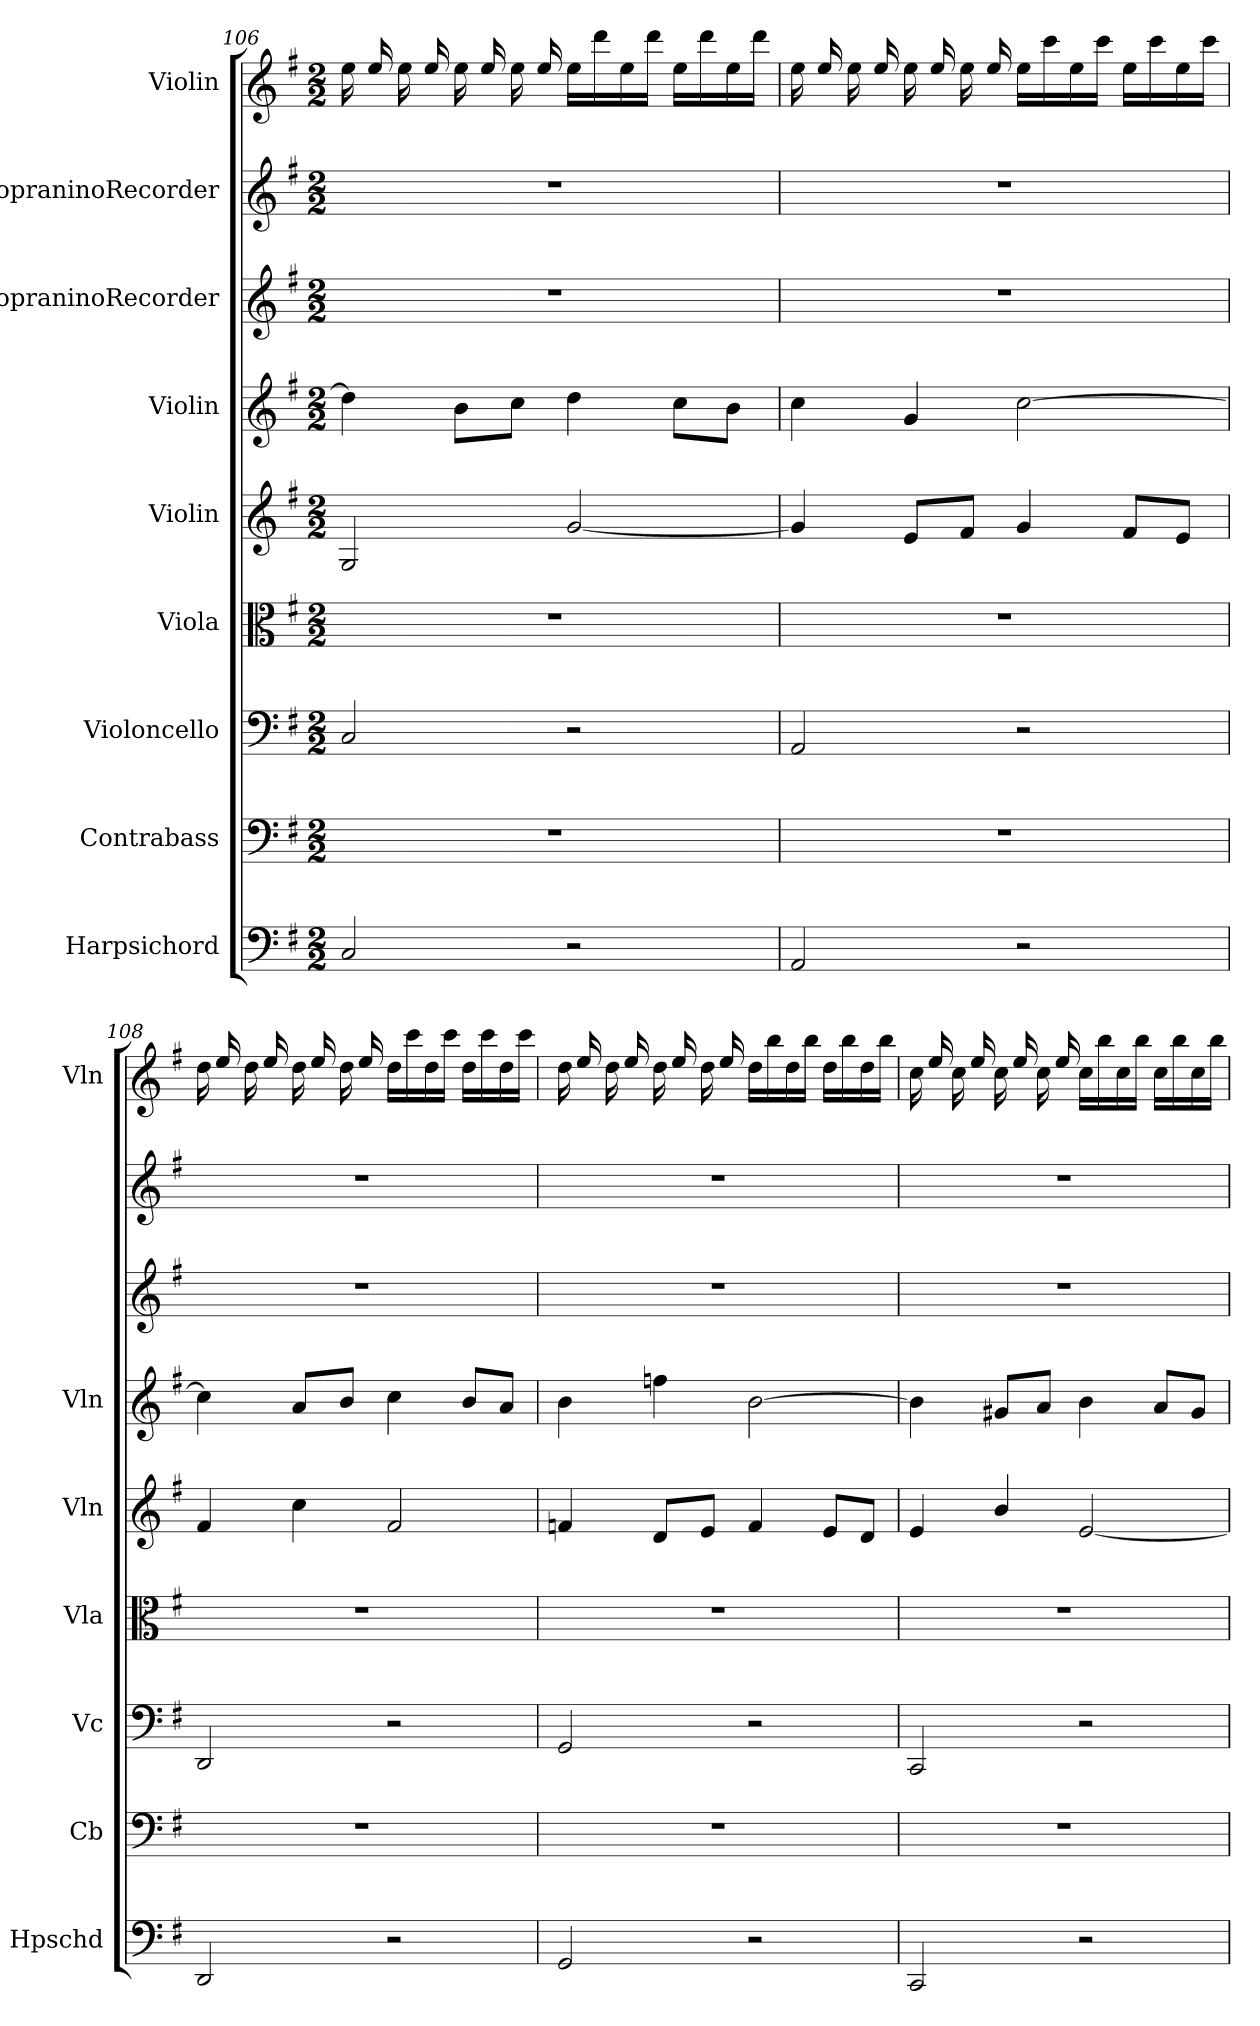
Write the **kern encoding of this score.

**kern	**kern	**kern	**kern	**kern	**kern	**kern	**kern	**kern
*part9	*part8	*part7	*part6	*part5	*part4	*part3	*part2	*part1
*staff9	*staff8	*staff7	*staff6	*staff5	*staff4	*staff3	*staff2	*staff1
*I"Harpsichord	*I"Contrabass	*I"Violoncello	*I"Viola	*I"Violin	*I"Violin	*I"SopraninoRecorder	*I"SopraninoRecorder	*I"Violin
*I'Hpschd	*I'Cb	*I'Vc	*I'Vla	*I'Vln	*I'Vln	*	*	*I'Vln
*clefF4	*clefF4	*clefF4	*clefC3	*clefG2	*clefG2	*clefG2	*clefG2	*clefG2
*k[f#]	*k[f#]	*k[f#]	*k[f#]	*k[f#]	*k[f#]	*k[f#]	*k[f#]	*k[f#]
*G:	*G:	*G:	*G:	*G:	*G:	*G:	*G:	*G:
*M2/2	*M2/2	*M2/2	*M2/2	*M2/2	*M2/2	*M2/2	*M2/2	*M2/2
=106	=106	=106	=106	=106	=106	=106	=106	=106
2C/	1r	2C/	1r	2G/	4dd\]	1r	1r	16ee\
.	.	.	.	.	.	.	.	16ee/
.	.	.	.	.	.	.	.	16ee\
.	.	.	.	.	.	.	.	16ee/
.	.	.	.	.	8b\L	.	.	16ee\
.	.	.	.	.	.	.	.	16ee/
.	.	.	.	.	8cc\J	.	.	16ee\
.	.	.	.	.	.	.	.	16ee/
2r	.	2r	.	[2g/	4dd\	.	.	16ee\LL
.	.	.	.	.	.	.	.	16ddd\
.	.	.	.	.	.	.	.	16ee\
.	.	.	.	.	.	.	.	16ddd\JJ
.	.	.	.	.	8cc\L	.	.	16ee\LL
.	.	.	.	.	.	.	.	16ddd\
.	.	.	.	.	8b\J	.	.	16ee\
.	.	.	.	.	.	.	.	16ddd\JJ
=107	=107	=107	=107	=107	=107	=107	=107	=107
2AA/	1r	2AA/	1r	4g/]	4cc\	1r	1r	16ee\
.	.	.	.	.	.	.	.	16ee/
.	.	.	.	.	.	.	.	16ee\
.	.	.	.	.	.	.	.	16ee/
.	.	.	.	8e/L	4g/	.	.	16ee\
.	.	.	.	.	.	.	.	16ee/
.	.	.	.	8f#/J	.	.	.	16ee\
.	.	.	.	.	.	.	.	16ee/
2r	.	2r	.	4g/	[2cc\	.	.	16ee\LL
.	.	.	.	.	.	.	.	16ccc\
.	.	.	.	.	.	.	.	16ee\
.	.	.	.	.	.	.	.	16ccc\JJ
.	.	.	.	8f#/L	.	.	.	16ee\LL
.	.	.	.	.	.	.	.	16ccc\
.	.	.	.	8e/J	.	.	.	16ee\
.	.	.	.	.	.	.	.	16ccc\JJ
=108	=108	=108	=108	=108	=108	=108	=108	=108
2DD/	1r	2DD/	1r	4f#/	4cc\]	1r	1r	16dd\
.	.	.	.	.	.	.	.	16ee/
.	.	.	.	.	.	.	.	16dd\
.	.	.	.	.	.	.	.	16ee/
.	.	.	.	4cc\	8a/L	.	.	16dd\
.	.	.	.	.	.	.	.	16ee/
.	.	.	.	.	8b/J	.	.	16dd\
.	.	.	.	.	.	.	.	16ee/
2r	.	2r	.	2f#/	4cc\	.	.	16dd\LL
.	.	.	.	.	.	.	.	16ccc\
.	.	.	.	.	.	.	.	16dd\
.	.	.	.	.	.	.	.	16ccc\JJ
.	.	.	.	.	8b/L	.	.	16dd\LL
.	.	.	.	.	.	.	.	16ccc\
.	.	.	.	.	8a/J	.	.	16dd\
.	.	.	.	.	.	.	.	16ccc\JJ
=109	=109	=109	=109	=109	=109	=109	=109	=109
2GG/	1r	2GG/	1r	4fn/	4b\	1r	1r	16dd\
.	.	.	.	.	.	.	.	16ee/
.	.	.	.	.	.	.	.	16dd\
.	.	.	.	.	.	.	.	16ee/
.	.	.	.	8d/L	4ffn\	.	.	16dd\
.	.	.	.	.	.	.	.	16ee/
.	.	.	.	8e/J	.	.	.	16dd\
.	.	.	.	.	.	.	.	16ee/
2r	.	2r	.	4f/	[2b\	.	.	16dd\LL
.	.	.	.	.	.	.	.	16bb\
.	.	.	.	.	.	.	.	16dd\
.	.	.	.	.	.	.	.	16bb\JJ
.	.	.	.	8e/L	.	.	.	16dd\LL
.	.	.	.	.	.	.	.	16bb\
.	.	.	.	8d/J	.	.	.	16dd\
.	.	.	.	.	.	.	.	16bb\JJ
=110	=110	=110	=110	=110	=110	=110	=110	=110
2CC/	1r	2CC/	1r	4e/	4b\]	1r	1r	16cc\
.	.	.	.	.	.	.	.	16ee/
.	.	.	.	.	.	.	.	16cc\
.	.	.	.	.	.	.	.	16ee/
.	.	.	.	4b/	8g#X/L	.	.	16cc\
.	.	.	.	.	.	.	.	16ee/
.	.	.	.	.	8a/J	.	.	16cc\
.	.	.	.	.	.	.	.	16ee/
2r	.	2r	.	[2e/	4b\	.	.	16cc\LL
.	.	.	.	.	.	.	.	16bb\
.	.	.	.	.	.	.	.	16cc\
.	.	.	.	.	.	.	.	16bb\JJ
.	.	.	.	.	8a/L	.	.	16cc\LL
.	.	.	.	.	.	.	.	16bb\
.	.	.	.	.	8g#/J	.	.	16cc\
.	.	.	.	.	.	.	.	16bb\JJ
=	=	=	=	=	=	=	=	=
*-	*-	*-	*-	*-	*-	*-	*-	*-
